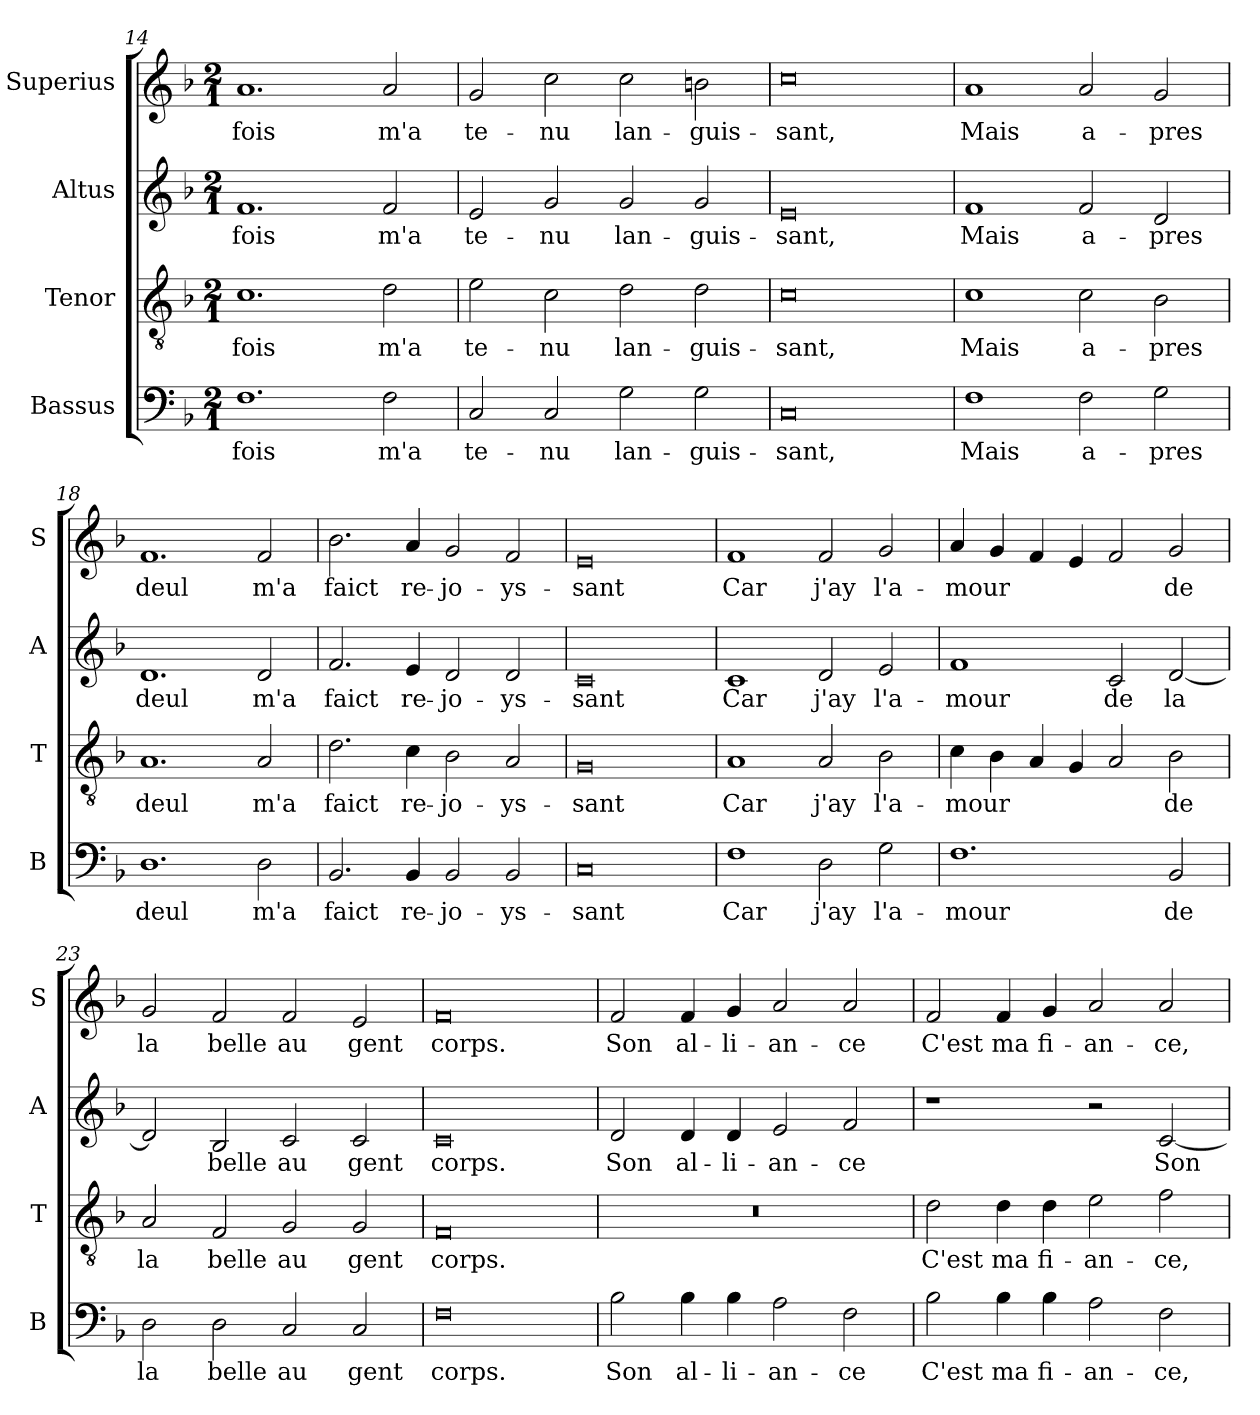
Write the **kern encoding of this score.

**kern	**text	**kern	**text	**kern	**text	**kern	**text
*part4	*part4	*part3	*part3	*part2	*part2	*part1	*part1
*staff4	*staff4	*staff3	*staff3	*staff2	*staff2	*staff1	*staff1
*I"Bassus	*	*I"Tenor	*	*I"Altus	*	*I"Superius	*
*I'B	*	*I'T	*	*I'A	*	*I'S	*
*clefF4	*	*clefGv2	*	*clefG2	*	*clefG2	*
*k[b-]	*	*k[b-]	*	*k[b-]	*	*k[b-]	*
*F:	*	*F:	*	*F:	*	*F:	*
*M2/1	*	*M2/1	*	*M2/1	*	*M2/1	*
=14	=14	=14	=14	=14	=14	=14	=14
1.F	fois	1.c	fois	1.f	fois	1.a	fois
2F	m'a	2d	m'a	2f	m'a	2a	m'a
=15	=15	=15	=15	=15	=15	=15	=15
2C	te-	2e	te-	2e	te-	2g	te-
2C	-nu	2c	-nu	2g	-nu	2cc	-nu
2G	lan-	2d	lan-	2g	lan-	2cc	lan-
2G	-guis-	2d	-guis-	2g	-guis-	2bn	-guis-
=16	=16	=16	=16	=16	=16	=16	=16
0C	-sant,	0c	-sant,	0e	-sant,	0cc	-sant,
=17	=17	=17	=17	=17	=17	=17	=17
1F	Mais	1c	Mais	1f	Mais	1a	Mais
2F	a-	2c	a-	2f	a-	2a	a-
2G	-pres	2B-	-pres	2d	-pres	2g	-pres
=18	=18	=18	=18	=18	=18	=18	=18
1.D	deul	1.A	deul	1.d	deul	1.f	deul
2D	m'a	2A	m'a	2d	m'a	2f	m'a
=19	=19	=19	=19	=19	=19	=19	=19
2.BB-	faict	2.d	faict	2.f	faict	2.b-	faict
4BB-	re-	4c	re-	4e	re-	4a	re-
2BB-	-jo-	2B-	-jo-	2d	-jo-	2g	-jo-
2BB-	-ys-	2A	-ys-	2d	-ys-	2f	-ys-
=20	=20	=20	=20	=20	=20	=20	=20
0C	-sant	0G	-sant	0c	-sant	0e	-sant
=21	=21	=21	=21	=21	=21	=21	=21
1F	Car	1A	Car	1c	Car	1f	Car
2D	j'ay	2A	j'ay	2d	j'ay	2f	j'ay
2G	l'a-	2B-	l'a-	2e	l'a-	2g	l'a-
=22	=22	=22	=22	=22	=22	=22	=22
1.F	-mour	4c	-mour	1f	-mour	4a	-mour
.	.	4B-	.	.	.	4g	.
.	.	4A	.	.	.	4f	.
.	.	4G	.	.	.	4e	.
.	.	2A	.	2c	de	2f	.
2BB-	de	2B-	de	[2d	la	2g	de
=23	=23	=23	=23	=23	=23	=23	=23
2D	la	2A	la	2d]	.	2g	la
2D	belle	2F	belle	2B-	belle	2f	belle
2C	au	2G	au	2c	au	2f	au
2C	gent	2G	gent	2c	gent	2e	gent
=24	=24	=24	=24	=24	=24	=24	=24
0F	corps.	0F	corps.	0c	corps.	0f	corps.
=25	=25	=25	=25	=25	=25	=25	=25
2B-	Son	0r	.	2d	Son	2f	Son
4B-	al-	.	.	4d	al-	4f	al-
4B-	-li-	.	.	4d	-li-	4g	-li-
2A	-an-	.	.	2e	-an-	2a	-an-
2F	-ce	.	.	2f	-ce	2a	-ce
=26	=26	=26	=26	=26	=26	=26	=26
2B-	C'est	2d	C'est	1r	.	2f	C'est
4B-	ma	4d	ma	.	.	4f	ma
4B-	fi-	4d	fi-	.	.	4g	fi-
2A	-an-	2e	-an-	2r	.	2a	-an-
2F	-ce,	2f	-ce,	[2c	Son	2a	-ce,
=	=	=	=	=	=	=	=
*-	*-	*-	*-	*-	*-	*-	*-
